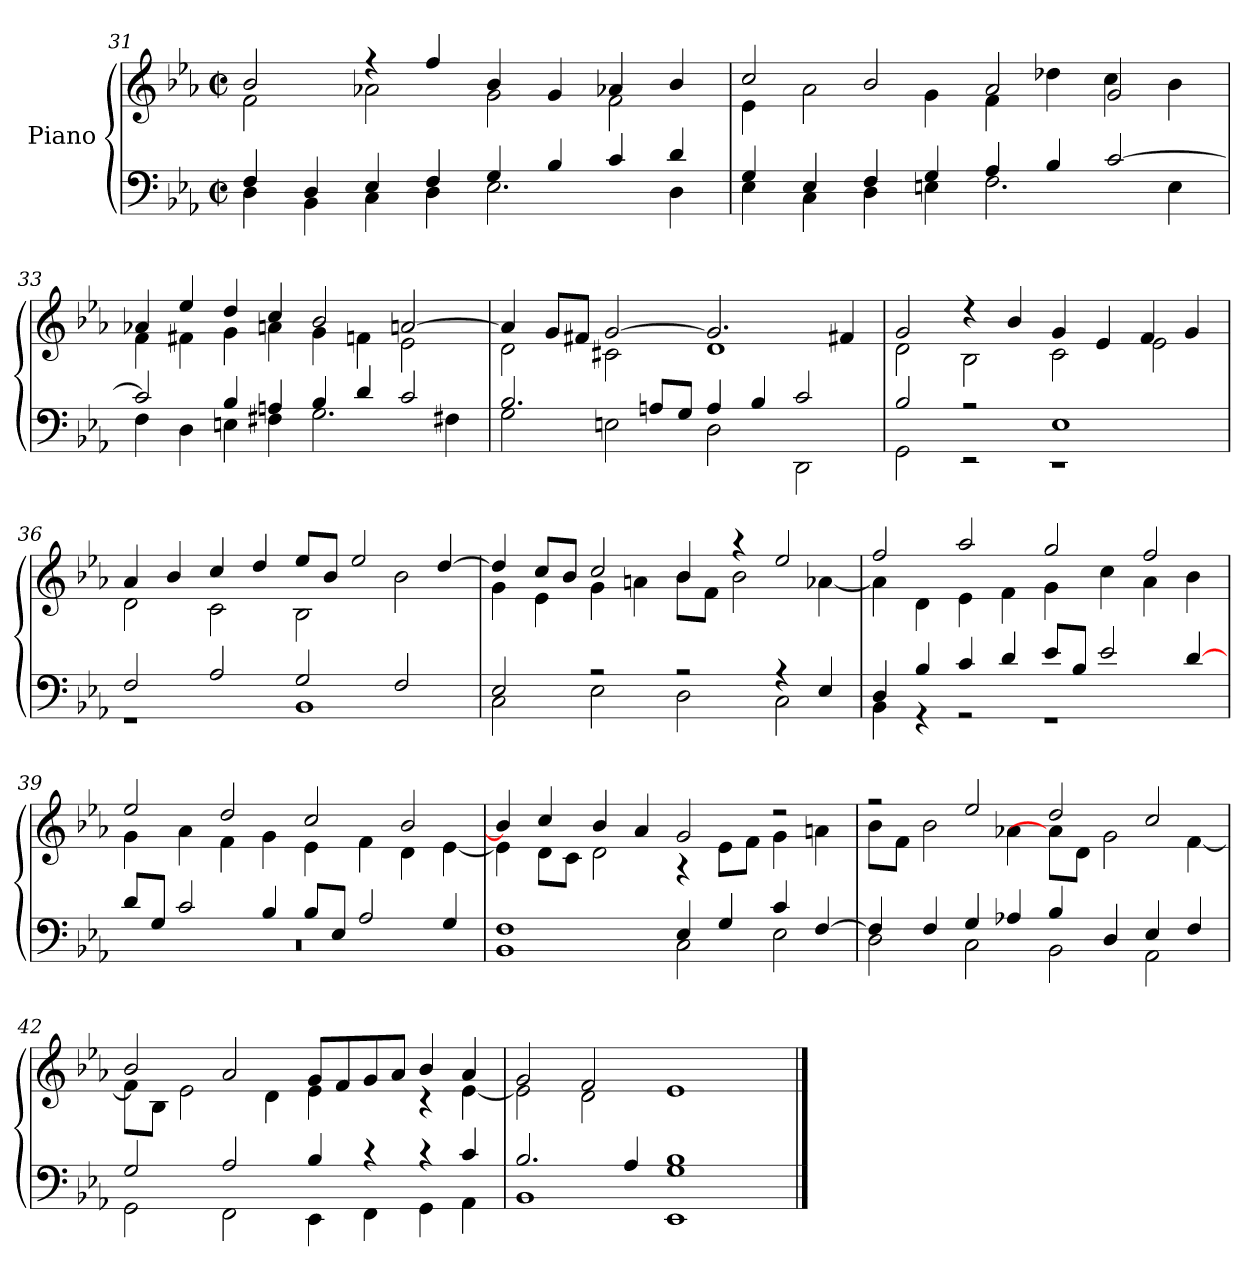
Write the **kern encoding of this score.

**kern	**kern
*part1	*part1
*staff2	*staff1
*I"Piano	*
*clefF4	*clefG2
*k[b-e-a-]	*k[b-e-a-]
*E-:	*E-:
*M4/2	*M4/2
*met(c|)	*met(c|)
=31	=31
*^	*^
4F/	4D\	2b-/	2f\
4D/	4BB-\	.	.
4E-/	4C\	4r	2a-X\
4F/	4D\	4ff	.
4G/	2.E-\	4b-	2g\
4B-/	.	4g	.
4c/	.	4a-X	2f\
4d/	4D\	4b-	.
!!LO:LB:g=z	!!
=32	=32	=32	=32
4G/	4E-\	2cc/	4e-\
4E-/	4C\	.	2a-\
4F/	4D\	2b-/	.
4G/	4En\	.	4g\
4A-/	2.F\	2a-/	4f\
4B-/	.	.	4dd-X\
[2c/	.	2g/	4cc\
.	4E\	.	4b-\
=33	=33	=33	=33
2c/]	4F	4a-X/	4f\
.	4D\	4ee-/	4f#X\
4B-/	4En	4dd/	4g\
4An/	4F#X	4cc/	4an\
4B-/	2.G	2b-/	4g\
4d/	.	.	4fn\
2c/	.	[2an/	2e-\
.	4F#X	.	.
=34	=34	=34	=34
2.B-/	2G	4a/]	2d\
.	.	8g/L	.
.	.	8f#X/J	.
.	2En	[2g/	2c#X\
8An/L	.	.	.
8G/J	.	.	.
4A	2D	2.g/]	1d\
4B-	.	.	.
2c	2DD	.	.
.	.	4f#X/	.
=35	=35	=35	=35
2B-	2GG	2g/	2d
2r	2r	4r	2B-
.	.	4b-/	.
1E-/	1r	4g/	2c\
.	.	4e-/	.
.	.	4f/	2e-\
.	.	4g/	.
!!LO:LB:g=z	!!
=36	=36	=36	=36
2F/	1r	4a-/	2d\
.	.	4b-/	.
2A-/	.	4cc/	2c\
.	.	4dd/	.
2G/	1BB-\	8ee-L	2B-\
.	.	8b-J	.
.	.	2ee-/	.
2F/	.	.	2b-\
.	.	[4dd/	.
=37	=37	=37	=37
2E-/	2C\	4dd/]	4g\
.	.	8ccL	4e-\
.	.	8b-J	.
2r	2E-\	2cc/	4g\
.	.	.	4an\
2r	2D\	4b-/	8b-\L
.	.	.	8f\J
.	.	4r	2b-\
4r	2C\	2ee-/	.
4E-/	.	.	[4a-X\
=38	=38	=38	=38
4D/	4BB-\	2ff/	4a-\]
4B-	4r	.	4d
4c	2r	2aa-/	4e-
4d	.	.	4f
8e-/L	1r	2gg/	4g
8B-/J	.	.	.
2e-/	.	.	4cc
.	.	2ff/	4a-
[4d/	.	.	4b-
=39	=39	=39	=39
8dL	0r	2ee-/	4g\
8GJ	.	.	.
2c/	.	.	4a-
.	.	2dd/	4f
4B-/	.	.	4g
8B-L	.	2cc/	4e-
8E-J	.	.	.
2A-/	.	.	4f
.	.	2b-/	4d
4G/	.	.	[4e-
!!LO:LB:g=z	!!
=40	=40	=40	=40
1F/	1BB-\	4b-/]	4e-\]
.	.	4cc/	8dL
.	.	.	8cJ
.	.	4b-/	2d\
.	.	4a-/	.
4E-	2C	2g/	4r
4G	.	.	8e-\L
.	.	.	8f\J
4c	2E-	2r	4g
[4F	.	.	4an
=41	=41	=41	=41
4F]	2D	2r	8b-\L
.	.	.	8f\J
4F	.	.	2b-\
4G	2C	2ee-/	.
4A-X	.	.	4a-X
4B-	2BB-	2dd/	8a-L]
.	.	.	8dJ
4D/	.	.	2g\
4E-/	2AA-	2cc/	.
4F/	.	.	[4f\
=42	=42	=42	=42
2G/	2GG	2b-/	8fL]
.	.	.	8B-J
.	.	.	2e-\
2A-/	2FF	2a-/	.
.	.	.	4d\
4B-/	4EE-	8gL	4e-\
.	.	8f	.
4r	4FF	8g	4ryy
.	.	8a-J	.
4r	4GG	4b-/	4r
4c/	4AA-	4a-/	[4e-\
=43	=43	=43	=43
2.B-/	1BB-\	2g/	2e-\]
.	.	2f/	2d\
4A-/	.	.	.
1G/ 1B-/	1EE-\	1e-/	2ryy
.	.	.	2ryy
*v	*v	*	*
*	*v	*v
==	==
*-	*-
